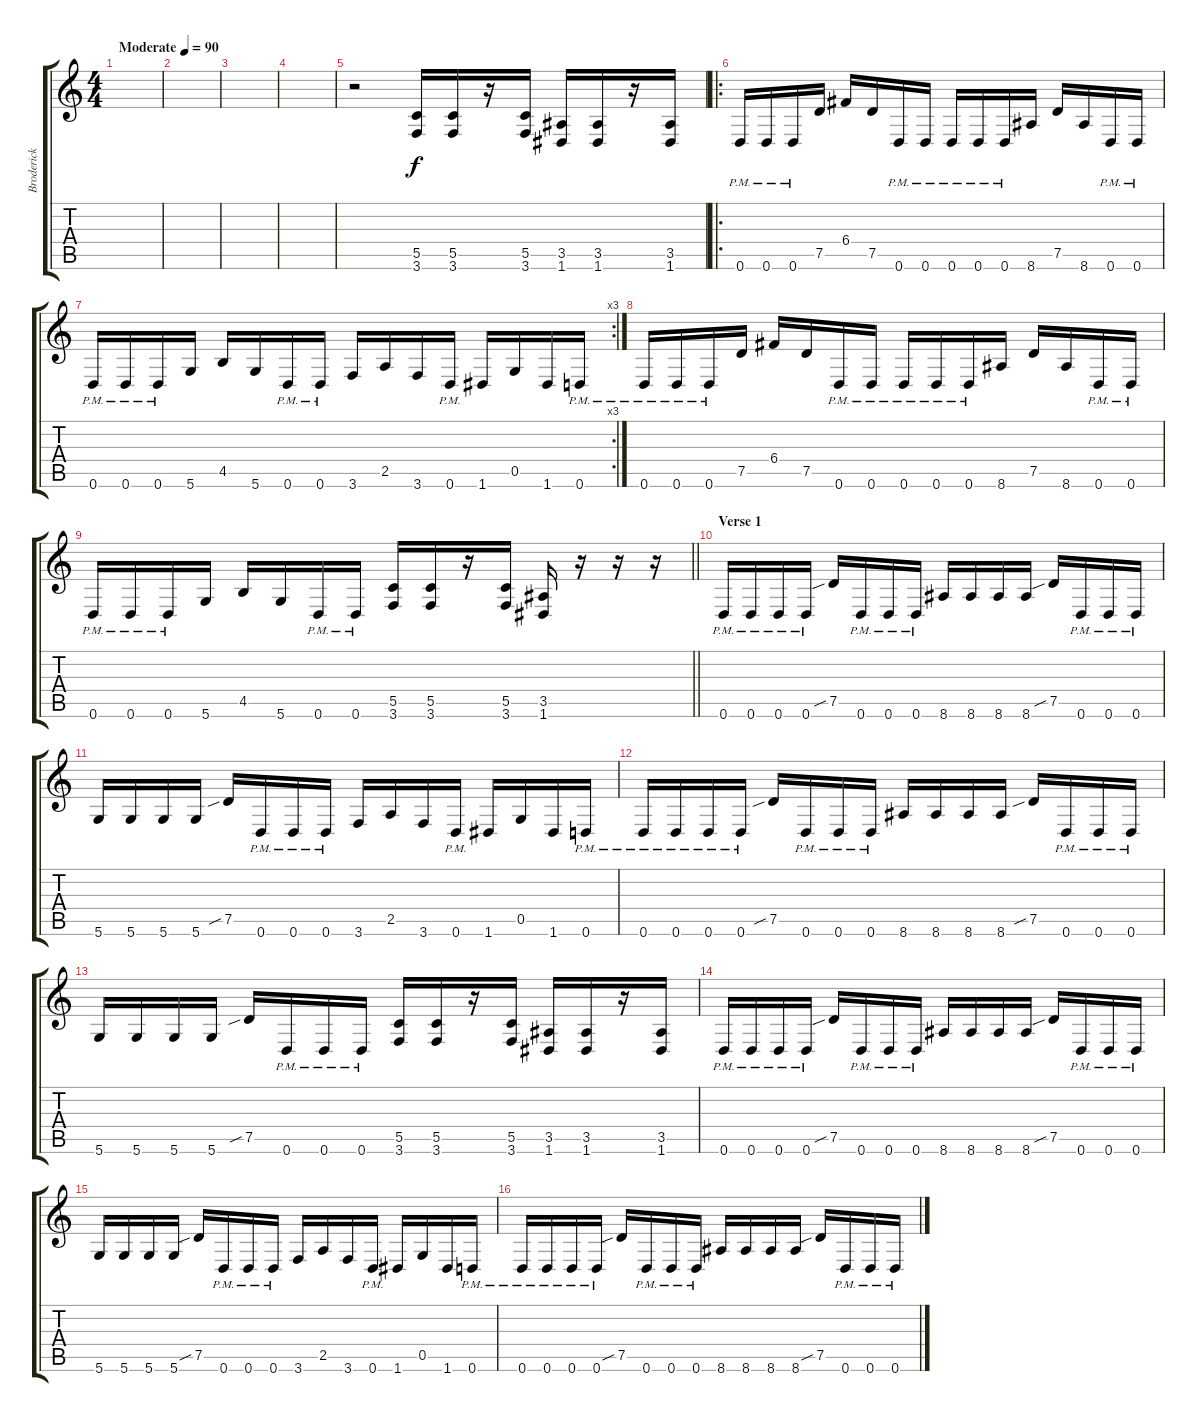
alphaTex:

\track ("Broderick" "Broderick") {instrument distortionguitar}
\staff {score tabs}
\tuning (D4 A3 F3 C3 G2 D2) {hide}
\ts (4 4)
\tempo (90 "Moderate")
\clef g2
\ks c
|
|
|
|
r.2 (5.5 3.6).16 (5.5 3.6).16 r.16 (5.5 3.6).16 (3.5 1.6).16 (3.5 1.6).16 r.16 (3.5 1.6).16 |
\ro
0.6{pm}.16 0.6{pm}.16 0.6{pm}.16 7.5.16 6.4.16 7.5.16 0.6{pm}.16 0.6{pm}.16 0.6{pm}.16 0.6{pm}.16 0.6{pm}.16 8.6.16 7.5.16 8.6.16 0.6{pm}.16 0.6{pm}.16 |
\rc 3
0.6{pm}.16 0.6{pm}.16 0.6{pm}.16 5.6.16 4.5.16 5.6.16 0.6{pm}.16 0.6{pm}.16 3.6.16 2.5.16 3.6.16 0.6{pm}.16 1.6.16 0.5.16 1.6.16 0.6{pm}.16 |
0.6{pm}.16 0.6{pm}.16 0.6{pm}.16 7.5.16 6.4.16 7.5.16 0.6{pm}.16 0.6{pm}.16 0.6{pm}.16 0.6{pm}.16 0.6{pm}.16 8.6.16 7.5.16 8.6.16 0.6{pm}.16 0.6{pm}.16 |
\barLineRight lightlight
0.6{pm}.16 0.6{pm}.16 0.6{pm}.16 5.6.16 4.5.16 5.6.16 0.6{pm}.16 0.6{pm}.16 (5.5 3.6).16 (5.5 3.6).16 r.16 (5.5 3.6).16 (3.5 1.6).16 r.16 r.16 r.16 |
\section ("" "Verse 1")
0.6{pm}.16 0.6{pm}.16 0.6{pm}.16 0.6{pm}.16 7.5{sib}.16 0.6{pm}.16 0.6{pm}.16 0.6{pm}.16 8.6.16 8.6.16 8.6.16 8.6.16 7.5{sib}.16 0.6{pm}.16 0.6{pm}.16 0.6{pm}.16 |
5.6.16 5.6.16 5.6.16 5.6.16 7.5{sib}.16 0.6{pm}.16 0.6{pm}.16 0.6{pm}.16 3.6.16 2.5.16 3.6.16 0.6{pm}.16 1.6.16 0.5.16 1.6.16 0.6{pm}.16 |
0.6{pm}.16 0.6{pm}.16 0.6{pm}.16 0.6{pm}.16 7.5{sib}.16 0.6{pm}.16 0.6{pm}.16 0.6{pm}.16 8.6.16 8.6.16 8.6.16 8.6.16 7.5{sib}.16 0.6{pm}.16 0.6{pm}.16 0.6{pm}.16 |
5.6.16 5.6.16 5.6.16 5.6.16 7.5{sib}.16 0.6{pm}.16 0.6{pm}.16 0.6{pm}.16 (5.5 3.6).16 (5.5 3.6).16 r.16 (5.5 3.6).16 (3.5 1.6).16 (3.5 1.6).16 r.16 (3.5 1.6).16 |
0.6{pm}.16 0.6{pm}.16 0.6{pm}.16 0.6{pm}.16 7.5{sib}.16 0.6{pm}.16 0.6{pm}.16 0.6{pm}.16 8.6.16 8.6.16 8.6.16 8.6.16 7.5{sib}.16 0.6{pm}.16 0.6{pm}.16 0.6{pm}.16 |
5.6.16 5.6.16 5.6.16 5.6.16 7.5{sib}.16 0.6{pm}.16 0.6{pm}.16 0.6{pm}.16 3.6.16 2.5.16 3.6.16 0.6{pm}.16 1.6.16 0.5.16 1.6.16 0.6{pm}.16 |
0.6{pm}.16 0.6{pm}.16 0.6{pm}.16 0.6{pm}.16 7.5{sib}.16 0.6{pm}.16 0.6{pm}.16 0.6{pm}.16 8.6.16 8.6.16 8.6.16 8.6.16 7.5{sib}.16 0.6{pm}.16 0.6{pm}.16 0.6{pm}.16
